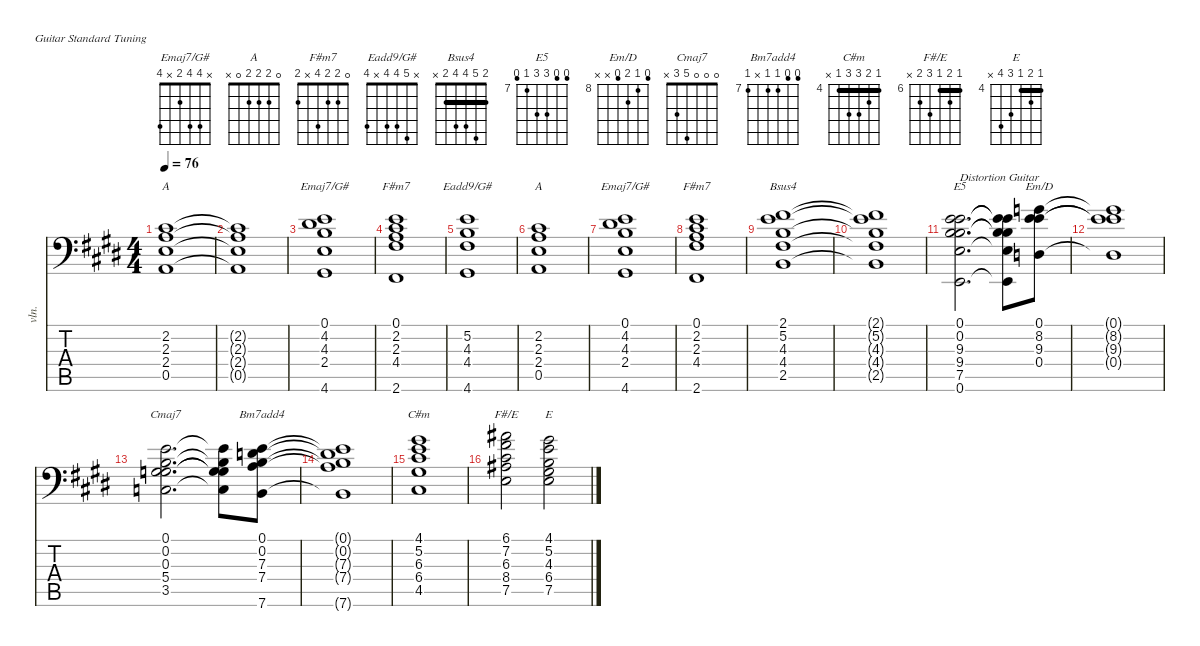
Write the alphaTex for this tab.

\defaultSystemsLayout 4
\hideDynamics
\bracketExtendMode nobrackets
\otherSystemsTrackNameOrientation horizontal
\track ("Synthesizer" "vln.") {instrument synthstrings1}
\staff {score tabs}
\tuning (E4 B3 G3 D3 A2 E2)
\chord ("Emaj7/G#" x 4 4 2 x 4)
\chord ("A" 0 2 2 2 0 x)
\chord ("F#m7" 0 2 2 4 x 2)
\chord ("Eadd9/G#" x 5 4 4 x 4)
\chord ("Bsus4" 2 5 4 4 2 x) {barre 2}
\chord ("E5" 6 6 9 9 7 6) {firstfret 7}
\chord ("Em/D" 7 8 9 7 x x) {firstfret 8}
\chord ("Cmaj7" 0 0 0 5 3 x)
\chord ("Bm7add4" 6 6 7 7 x 7) {firstfret 7}
\chord ("C#m" 4 5 6 6 4 x) {firstfret 4 barre 4}
\chord ("F#/E" 6 7 6 8 7 x) {firstfret 6 barre 6}
\chord ("E" 4 5 4 6 7 x) {firstfret 4 barre 4}
\ts (4 4)
\tempo 76
\clef f4
\ks c#minor
(2.2{acc #} 2.3{acc forcenatural} 2.4{acc forcenatural} 0.5{acc forcenatural}).1{ch "A" dy f beam Down} |
(2.2{t acc #} 2.3{t acc forcenatural} 2.4{t acc forcenatural} 0.5{t acc forcenatural}).1{beam Down} |
(0.1{acc forcenatural} 4.2{acc #} 4.3{acc forcenatural} 2.4{acc forcenatural} 4.6{acc #}).1{ch "Emaj7/G#" beam Down} |
(0.1{acc forcenatural} 2.2{acc #} 2.3{acc forcenatural} 4.4{acc #} 2.6{acc #}).1{ch "F#m7" beam Down} |
(5.2{acc forcenatural} 4.3{acc forcenatural} 4.4{acc #} 4.6{acc #}).1{ch "Eadd9/G#" beam Down} |
(2.2{acc #} 2.3{acc forcenatural} 2.4{acc forcenatural} 0.5{acc forcenatural}).1{ch "A" beam Down} |
(0.1{acc forcenatural} 4.2{acc #} 4.3{acc forcenatural} 2.4{acc forcenatural} 4.6{acc #}).1{ch "Emaj7/G#" beam Down} |
(0.1{acc forcenatural} 2.2{acc #} 2.3{acc forcenatural} 4.4{acc #} 2.6{acc #}).1{ch "F#m7" beam Down} |
(2.1{acc #} 5.2{acc forcenatural} 4.3{acc forcenatural} 4.4{acc #} 2.5{acc forcenatural}).1{ch "Bsus4" beam Down} |
(2.1{t acc #} 5.2{t acc forcenatural} 4.3{t acc forcenatural} 4.4{t acc #} 2.5{t acc forcenatural}).1{beam Down} |
(0.1{acc forcenatural} 0.2{acc forcenatural} 9.3{acc forcenatural} 9.4{acc forcenatural} 7.5{acc forcenatural} 0.6{acc forcenatural}).2{d ch "E5" txt "Distortion Guitar" instrument distortionguitar beam Down} (0.1{t acc forcenatural} 0.2{t acc forcenatural} 9.3{t acc forcenatural} 9.4{t acc forcenatural} 7.5{t acc forcenatural} 0.6{t acc forcenatural}).8{beam Down} (0.1{acc forcenatural} 8.2{acc forcenatural} 9.3{acc forcenatural} 0.4{acc forcenatural}).8{ch "Em/D" beam Down} |
(0.1{t acc forcenatural} 8.2{t acc forcenatural} 9.3{t acc forcenatural} 0.4{t acc forcenatural}).1{beam Down} |
(0.1{acc forcenatural} 0.2{acc forcenatural} 0.3{acc forcenatural} 5.4{acc forcenatural} 3.5{acc forcenatural}).2{d ch "Cmaj7" beam Down} (0.1{t acc forcenatural} 0.2{t acc forcenatural} 0.3{t acc forcenatural} 5.4{t acc forcenatural} 3.5{t acc forcenatural}).8{beam Down} (0.1{acc forcenatural} 0.2{acc forcenatural} 7.3{acc forcenatural} 7.4{acc forcenatural} 7.6{acc forcenatural}).8{ch "Bm7add4" beam Down} |
(0.1{t acc forcenatural} 0.2{t acc forcenatural} 7.3{t acc forcenatural} 7.4{t acc forcenatural} 7.6{t acc forcenatural}).1{beam Down} |
(4.1{acc #} 5.2{acc forcenatural} 6.3{acc #} 6.4{acc #} 4.5{acc #}).1{ch "C#m" beam Down} |
(6.1{acc #} 7.2{acc #} 6.3{acc #} 8.4{acc #} 7.5{acc forcenatural}).2{ch "F#/E" beam Down} (4.1{acc #} 5.2{acc forcenatural} 4.3{acc forcenatural} 6.4{acc #} 7.5{acc forcenatural}).2{ch "E" beam Down}
